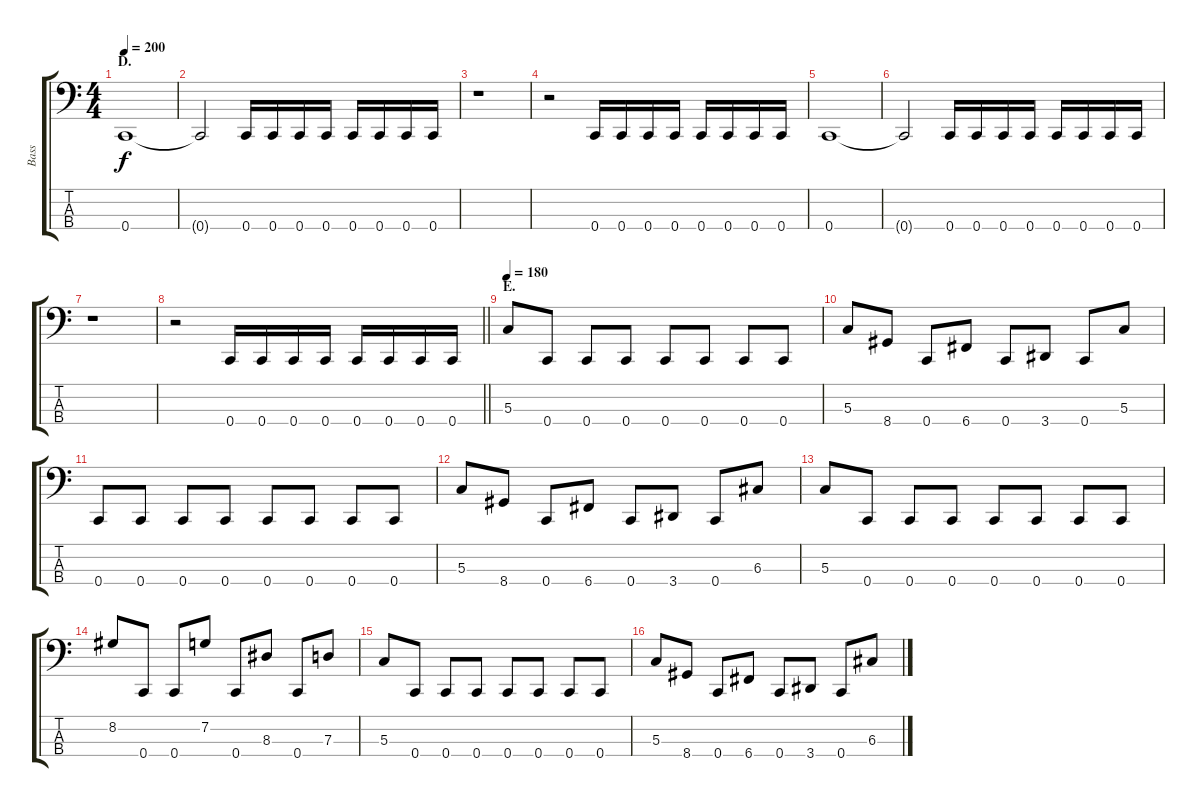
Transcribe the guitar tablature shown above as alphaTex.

\track ("Bass" "Bass") {instrument electricbasspick}
\staff {score tabs}
\tuning (F2 C2 G1 C1) {hide}
\ts (4 4)
\section ("" "D.")
\tempo 200
\clef f4
\ks c
0.4.1{dy f} |
0.4{t}.2 0.4.16 0.4.16 0.4.16 0.4.16 0.4.16 0.4.16 0.4.16 0.4.16 |
r.1 |
r.2 0.4.16 0.4.16 0.4.16 0.4.16 0.4.16 0.4.16 0.4.16 0.4.16 |
0.4.1 |
0.4{t}.2 0.4.16 0.4.16 0.4.16 0.4.16 0.4.16 0.4.16 0.4.16 0.4.16 |
r.1 |
\barLineRight lightlight
r.2 0.4.16 0.4.16 0.4.16 0.4.16 0.4.16 0.4.16 0.4.16 0.4.16 |
\section ("" "E.")
\tempo 180
5.3.8 0.4.8 0.4.8 0.4.8 0.4.8 0.4.8 0.4.8 0.4.8 |
5.3.8 8.4.8 0.4.8 6.4.8 0.4.8 3.4.8 0.4.8 5.3.8 |
0.4.8 0.4.8 0.4.8 0.4.8 0.4.8 0.4.8 0.4.8 0.4.8 |
5.3.8 8.4.8 0.4.8 6.4.8 0.4.8 3.4.8 0.4.8 6.3.8 |
5.3.8 0.4.8 0.4.8 0.4.8 0.4.8 0.4.8 0.4.8 0.4.8 |
8.2.8 0.4.8 0.4.8 7.2.8 0.4.8 8.3.8 0.4.8 7.3.8 |
5.3.8 0.4.8 0.4.8 0.4.8 0.4.8 0.4.8 0.4.8 0.4.8 |
5.3.8 8.4.8 0.4.8 6.4.8 0.4.8 3.4.8 0.4.8 6.3.8
